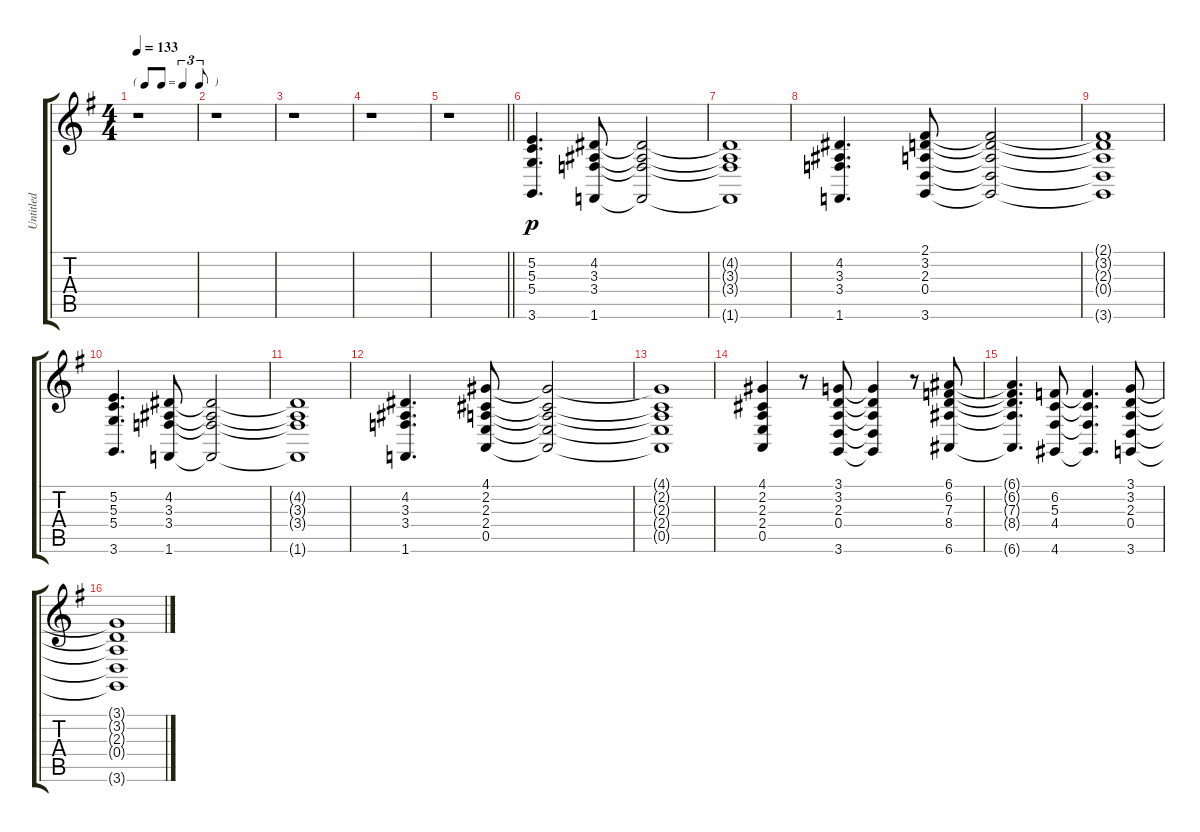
\track ("Untitled" "Untitled") {instrument lead1square}
\staff {score tabs}
\tuning (E4 B3 G3 D3 A2 E2) {hide}
\ts (4 4)
\tf triplet8th
\tempo 133
\clef g2
\ks g
r.1{dy p} |
r.1 |
r.1 |
r.1 |
\barLineRight lightlight
r.1 |
(5.2 5.3 5.4 3.6).4{d} (4.2 3.3 3.4 1.6).8 (4.2{t} 3.3{t} 3.4{t} 1.6{t}).2 |
(4.2{t} 3.3{t} 3.4{t} 1.6{t}).1 |
(4.2 3.3 3.4 1.6).4{d} (2.1 3.2 2.3 0.4 3.6).8 (2.1{t} 3.2{t} 2.3{t} 0.4{t} 3.6{t}).2 |
(2.1{t} 3.2{t} 2.3{t} 0.4{t} 3.6{t}).1 |
(5.2 5.3 5.4 3.6).4{d} (4.2 3.3 3.4 1.6).8 (4.2{t} 3.3{t} 3.4{t} 1.6{t}).2 |
(4.2{t} 3.3{t} 3.4{t} 1.6{t}).1 |
(4.2 3.3 3.4 1.6).4{d} (4.1 2.2 2.3 2.4 0.5).8 (4.1{t} 2.2{t} 2.3{t} 2.4{t} 0.5{t}).2 |
(4.1{t} 2.2{t} 2.3{t} 2.4{t} 0.5{t}).1 |
(4.1 2.2 2.3 2.4 0.5).4 r.8 (3.1 3.2 2.3 0.4 3.6).8 (3.1{t} 3.2{t} 2.3{t} 0.4{t} 3.6{t}).4 r.8 (6.1 6.2 7.3 8.4 6.6).8 |
(6.1{t} 6.2{t} 7.3{t} 8.4{t} 6.6{t}).4{d} (6.2 5.3 4.4 4.6).8 (6.2{t} 5.3{t} 4.4{t} 4.6{t}).4{d} (3.1 3.2 2.3 0.4 3.6).8 |
(3.1{t} 3.2{t} 2.3{t} 0.4{t} 3.6{t}).1
